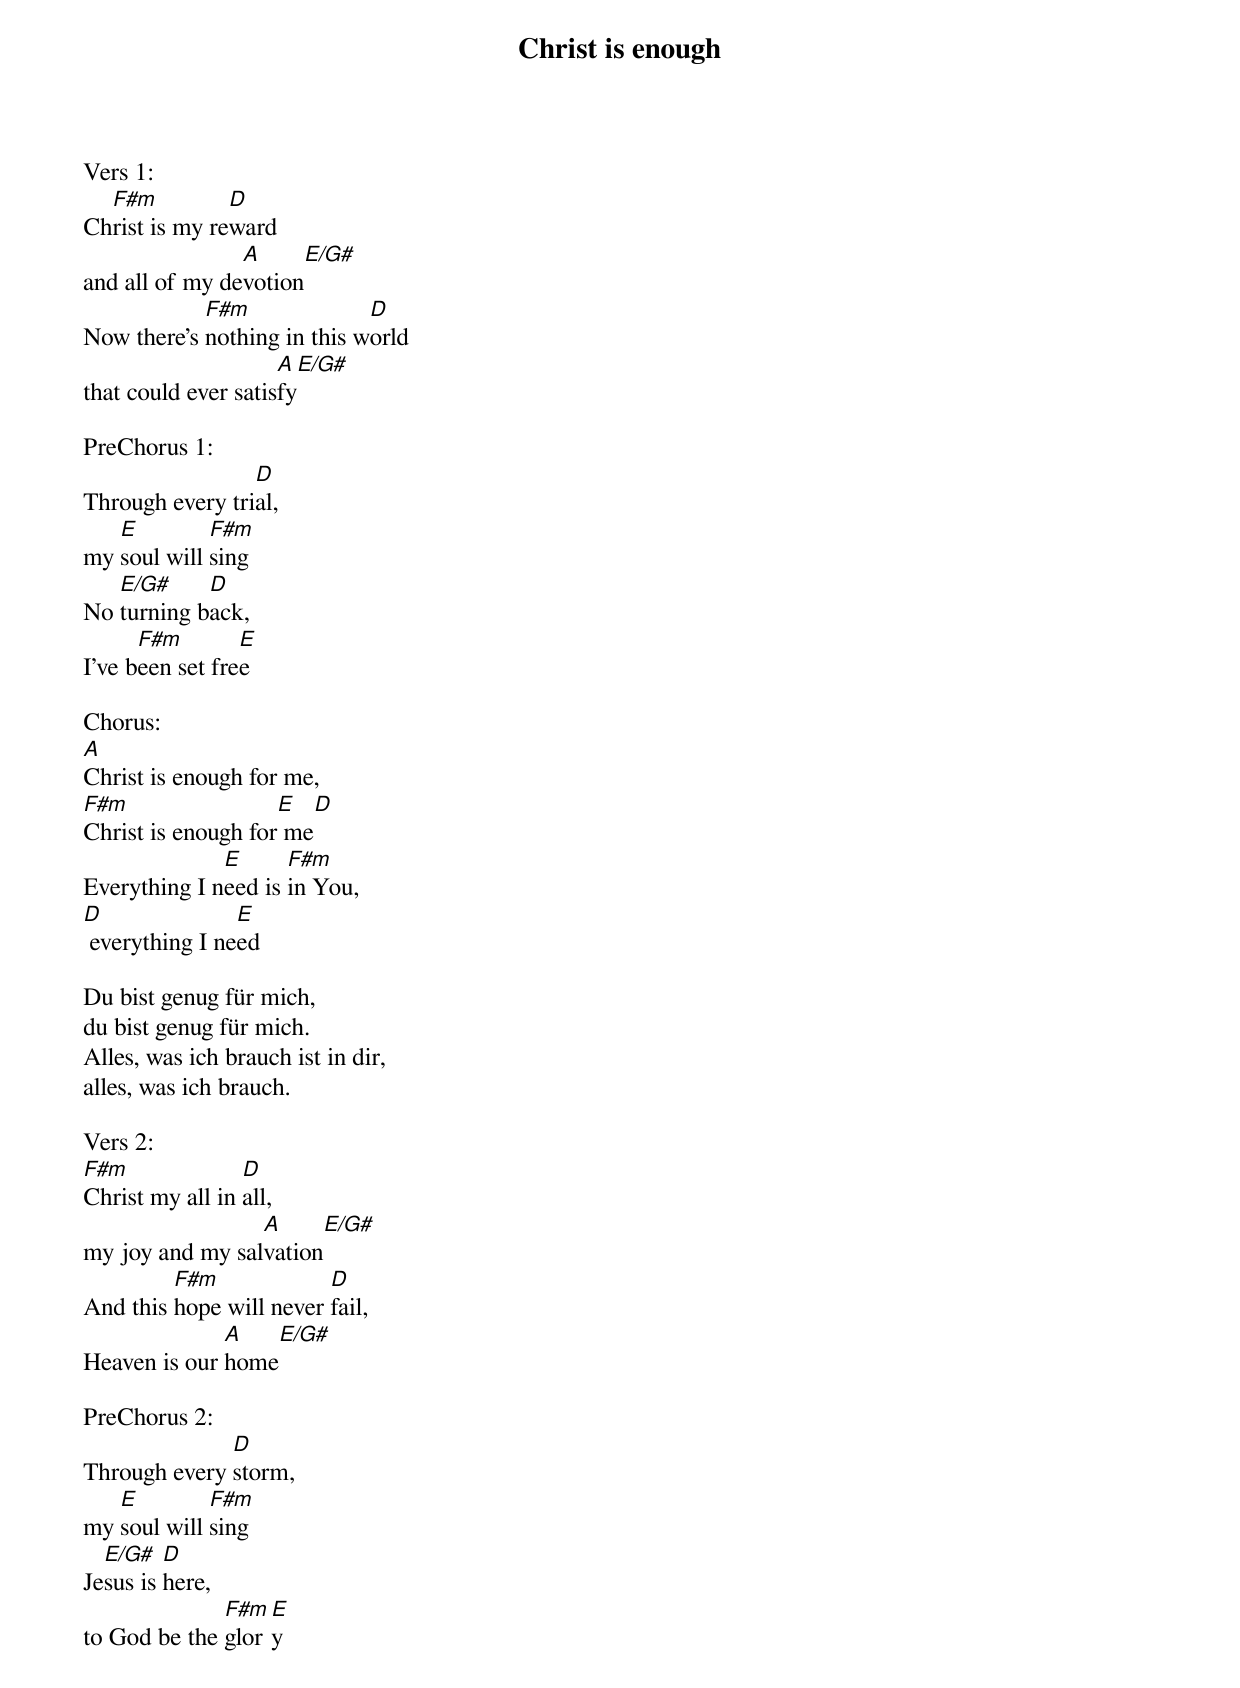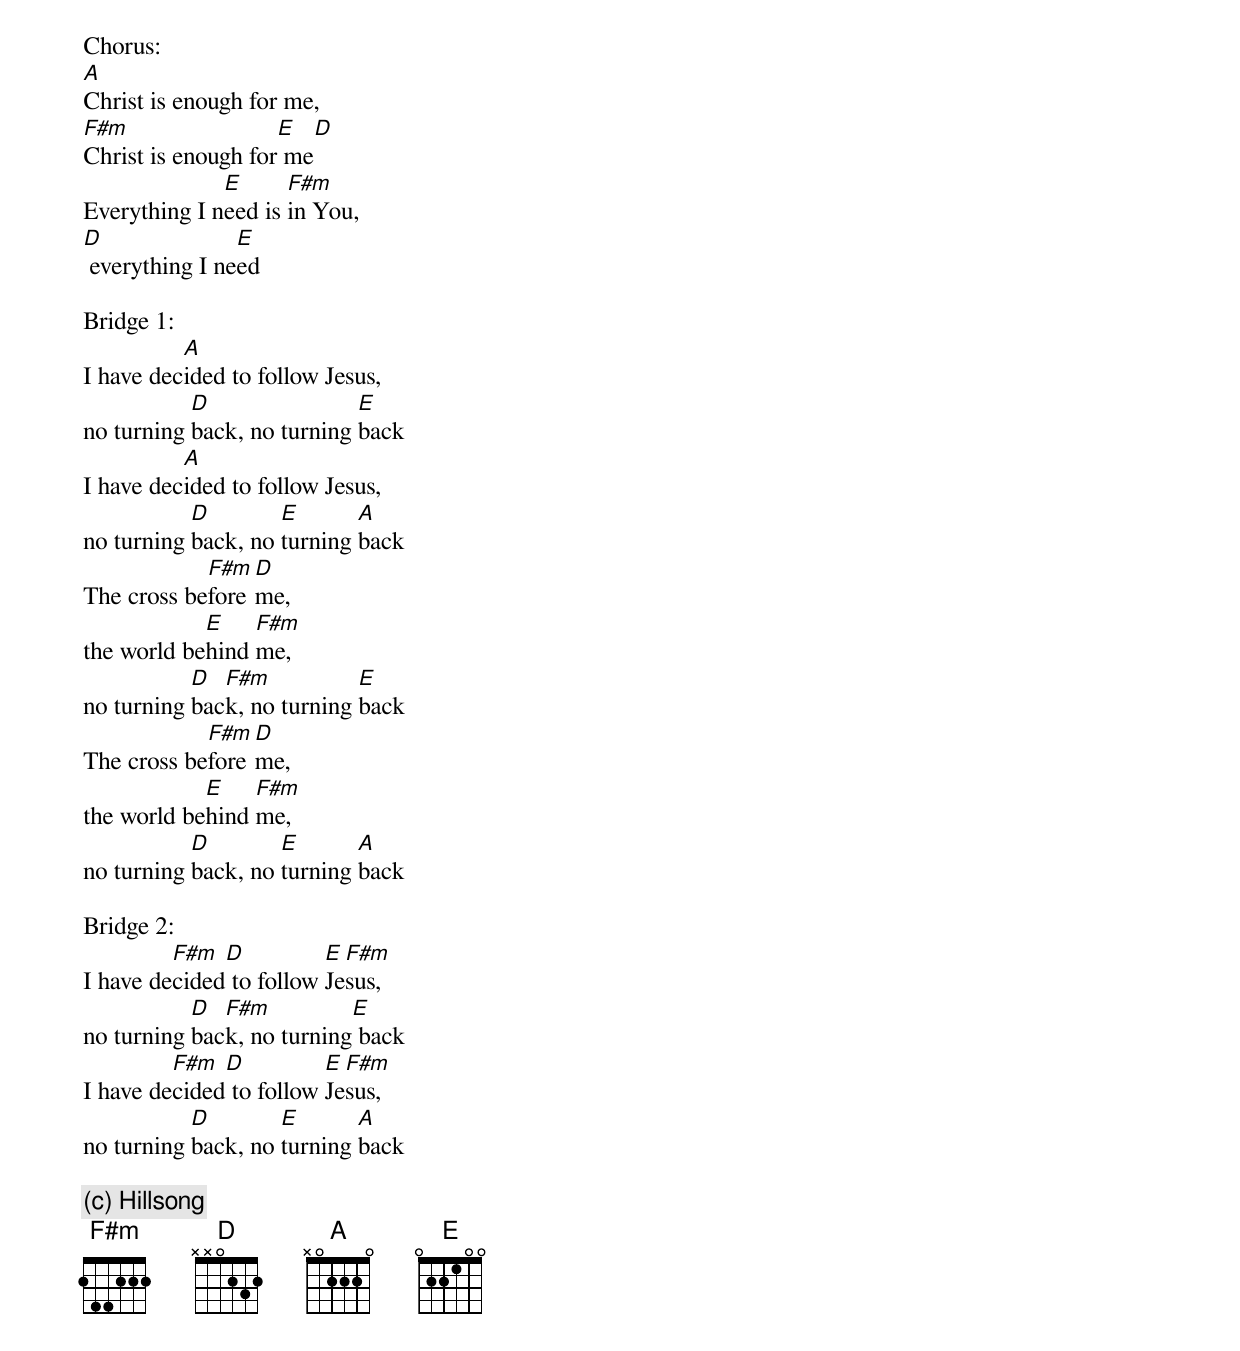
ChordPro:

{title:Christ is enough}
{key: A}

Vers 1:
Ch[F#m]rist is my re[D]ward
and all of my de[A]votion[E/G#]
Now there's [F#m]nothing in this w[D]orld
that could ever satis[A]fy[E/G#]

PreChorus 1:
Through every tri[D]al,
my [E]soul will [F#m]sing
No [E/G#]turning b[D]ack,
I've b[F#m]een set fre[E]e

Chorus:
[A]Christ is enough for me,
[F#m]Christ is enough for[E] me[D]
Everything I n[E]eed is [F#m]in You,
[D] everything I ne[E]ed

Du bist genug für mich,
du bist genug für mich.
Alles, was ich brauch ist in dir,
alles, was ich brauch.

Vers 2:
[F#m]Christ my all in [D]all,
my joy and my sal[A]vation[E/G#]
And this [F#m]hope will never [D]fail,
Heaven is our [A]home[E/G#]

PreChorus 2:
Through every [D]storm,
my [E]soul will [F#m]sing
Je[E/G#]sus is [D]here,
to God be the [F#m]glor[E]y

Chorus:
[A]Christ is enough for me,
[F#m]Christ is enough for[E] me[D]
Everything I n[E]eed is [F#m]in You,
[D] everything I ne[E]ed

Bridge 1:
I have dec[A]ided to follow Jesus,
no turning [D]back, no turning [E]back
I have dec[A]ided to follow Jesus,
no turning [D]back, no [E]turning [A]back
The cross be[F#m]fore [D]me,
the world be[E]hind [F#m]me,
no turning [D]bac[F#m]k, no turning [E]back
The cross be[F#m]fore [D]me,
the world be[E]hind [F#m]me,
no turning [D]back, no [E]turning [A]back

Bridge 2:
I have de[F#m]cided[D] to follow [E]Je[F#m]sus,
no turning [D]bac[F#m]k, no turning[E] back
I have de[F#m]cided[D] to follow [E]Je[F#m]sus,
no turning [D]back, no [E]turning [A]back

{comment: (c) Hillsong}
